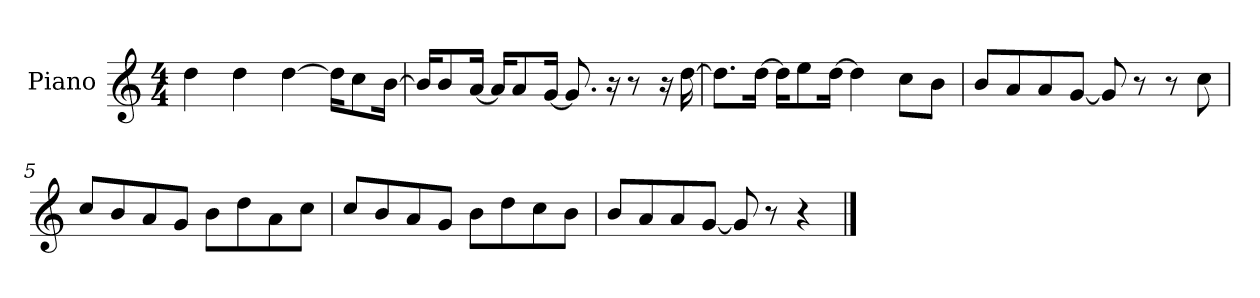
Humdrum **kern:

**kern
*part1
*staff1
*I"Piano
*I'P-no
*clefG2
*k[]
*M4/4
*MM90
=1
4dd\
4dd\
[4dd\
16dd\KL]
8cc\
[16b\Jk
=2
16b/KL]
8b/
[16a/Jk
16a/KL]
8a/
[16g/Jk
8.g/]
16r
8r
16r
[16dd\
=3
8.dd\L]
[16dd\Jk
16dd\KL]
8ee\
[16dd\Jk
4dd\]
8cc\L
8b\J
=4
8b/L
8a/
8a/
[8g/J
8g/]
8r
8r
8cc\
!!LO:LB:g=z
=5
8cc/L
8b/
8a/
8g/J
8b\L
8dd\
8a\
8cc\J
=6
8cc/L
8b/
8a/
8g/J
8b\L
8dd\
8cc\
8b\J
=7
8b/L
8a/
8a/
[8g/J
8g/]
8r
4r
==
*-
